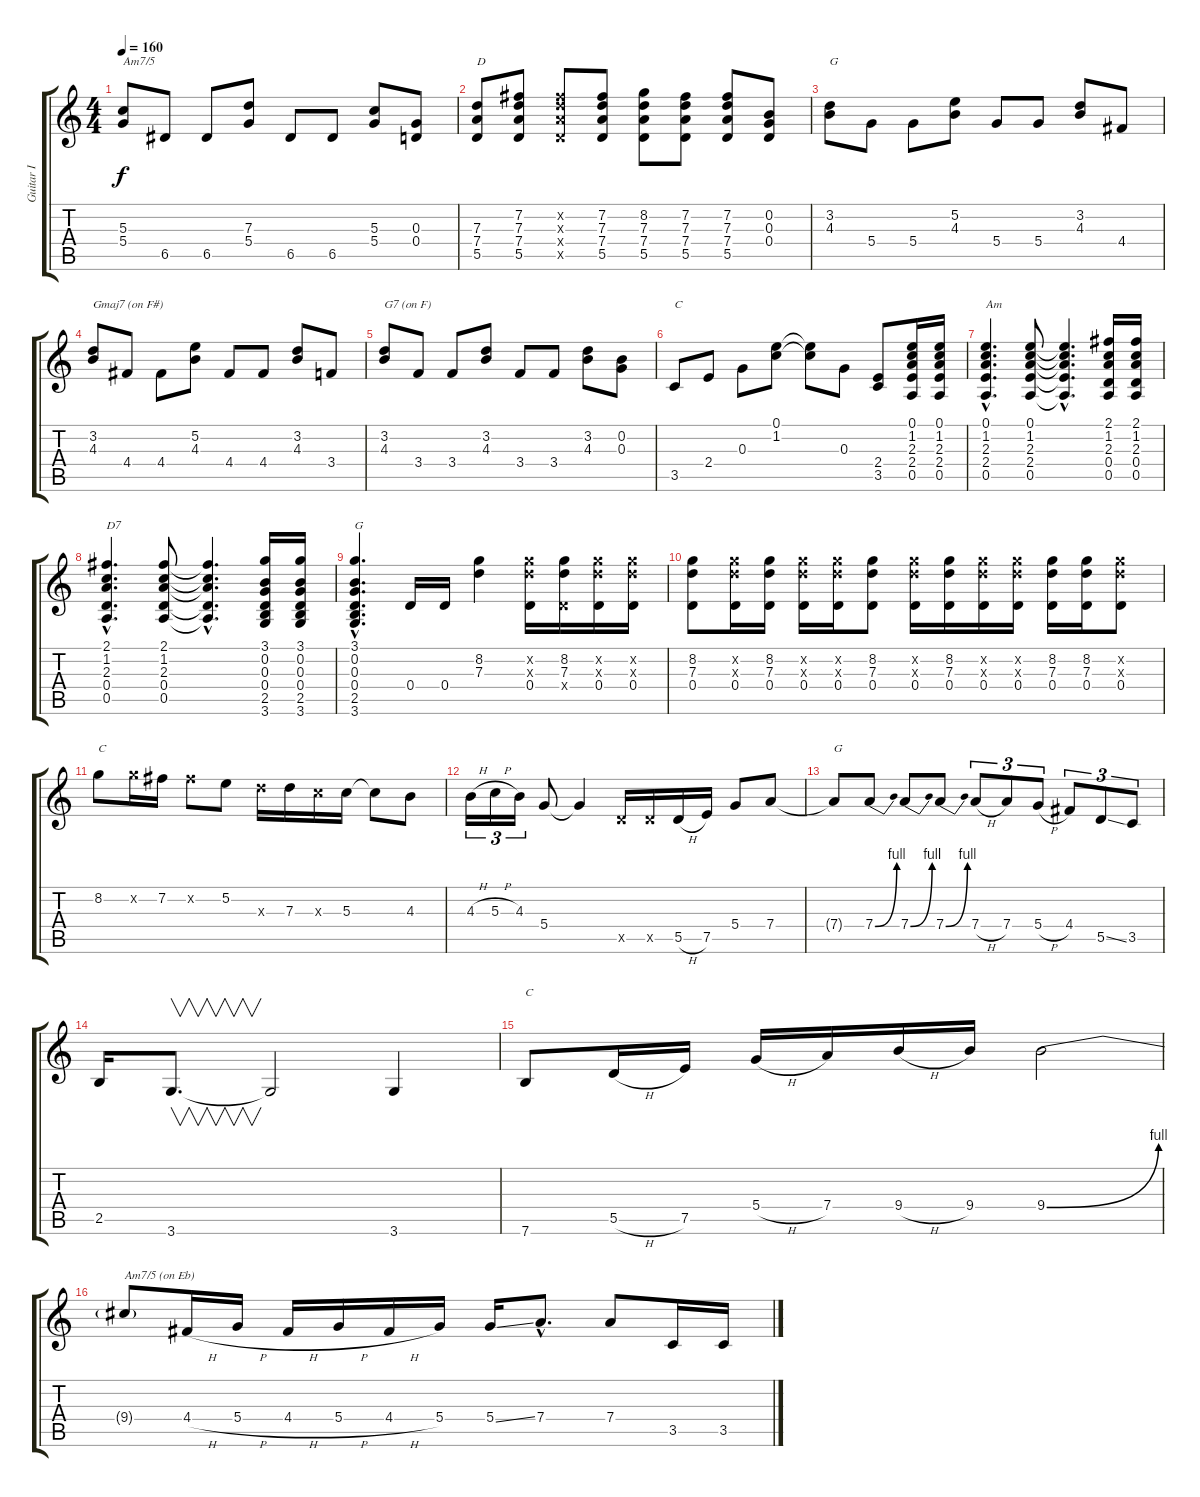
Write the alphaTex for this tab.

\track ("Guitar I" "Guitar I") {instrument distortionguitar}
\staff {score tabs}
\tuning (E4 B3 G3 D3 A2 E2) {hide}
\ts (4 4)
\tempo 160
\clef g2
\ks c
(5.3 5.4).8{txt "Am7/5" dy f} 6.5.8 6.5.8 (7.3 5.4).8 6.5.8 6.5.8 (5.3 5.4).8 (0.3 0.4).8 |
(7.3 7.4 5.5).8{txt "D"} (7.2 7.3 7.4 5.5).8 (7.2{x} 7.3{x} 7.4{x} 5.5{x}).8 (7.2 7.3 7.4 5.5).8 (8.2 7.3 7.4 5.5).8 (7.2 7.3 7.4 5.5).8 (7.2 7.3 7.4 5.5).8 (0.2 0.3 0.4).8 |
(3.2 4.3).8{txt "G"} 5.4.8 5.4.8 (5.2 4.3).8 5.4.8 5.4.8 (3.2 4.3).8 4.4.8 |
(3.2 4.3).8{txt "Gmaj7 (on F#)"} 4.4.8 4.4.8 (5.2 4.3).8 4.4.8 4.4.8 (3.2 4.3).8 3.4.8 |
(3.2 4.3).8{txt "G7 (on F)"} 3.4.8 3.4.8 (3.2 4.3).8 3.4.8 3.4.8 (3.2 4.3).8 (0.2 0.3).8 |
3.5.8{txt "C"} 2.4.8 0.3.8 (0.1 1.2).8 (0.1{t} 1.2{t}).8 0.3.8 (2.4 3.5).8 (0.1 1.2 2.3 2.4 0.5).16 (0.1 1.2 2.3 2.4 0.5).16 |
(0.1{hac} 1.2{hac} 2.3{hac} 2.4{hac} 0.5{hac}).4{d txt "Am"} (0.1 1.2 2.3 2.4 0.5).8 (0.1{hac t} 1.2{hac t} 2.3{hac t} 2.4{hac t} 0.5{hac t}).4{d} (2.1 1.2 2.3 0.4 0.5).16 (2.1 1.2 2.3 0.4 0.5).16 |
(2.1{hac} 1.2{hac} 2.3{hac} 0.4{hac} 0.5{hac}).4{d txt "D7"} (2.1 1.2 2.3 0.4 0.5).8 (2.1{hac t} 1.2{hac t} 2.3{hac t} 0.4{hac t} 0.5{hac t}).4{d} (3.1 0.2 0.3 0.4 2.5 3.6).16 (3.1 0.2 0.3 0.4 2.5 3.6).16 |
(3.1{hac} 0.2{hac} 0.3{hac} 0.4{hac} 2.5{hac} 3.6{hac}).4{d txt "G"} 0.4.16 0.4.16 (8.2 7.3).4 (8.2{x} 7.3{x} 0.4).16 (8.2 7.3 0.4{x}).16 (8.2{x} 7.3{x} 0.4).16 (8.2{x} 7.3{x} 0.4).16 |
(8.2 7.3 0.4).8 (8.2{x} 7.3{x} 0.4).16 (8.2 7.3 0.4).16 (8.2{x} 7.3{x} 0.4).16 (8.2{x} 7.3{x} 0.4).16 (8.2 7.3 0.4).8 (8.2{x} 7.3{x} 0.4).16 (8.2 7.3 0.4).16 (8.2{x} 7.3{x} 0.4).16 (8.2{x} 7.3{x} 0.4).16 (8.2 7.3 0.4).16 (8.2 7.3 0.4).16 (8.2{x} 7.3{x} 0.4).8 |
8.2.8{txt "C"} 8.2{x}.16 7.2.16 7.2{x}.8 5.2.8 7.3{x}.16 7.3.16 5.3{x}.16 5.3.16 5.3{t}.8 4.3.8 |
4.3{h}.16{tu (3 2)} 5.3{h}.16{tu (3 2)} 4.3.16{tu (3 2)} 5.4.8 5.4{t}.4 5.5{x}.16 5.5{x}.16 5.5{h}.16 7.5.16 5.4.8 7.4.8 |
7.4{t}.8{txt "G"} 7.4{be (bend 0 0 60 4)}.8 7.4{be (bend 0 0 60 4)}.8 7.4{be (bend 0 0 60 4)}.8 7.4{h}.8{tu (3 2)} 7.4.8{tu (3 2)} 5.4{h}.8{tu (3 2)} 4.4.8{tu (3 2)} 5.5{ss}.8{tu (3 2)} 3.5.8{tu (3 2)} |
2.5.16 3.6.8{v d} 3.6{t}.2 3.6.4 |
7.6.8{txt "C"} 5.5{h}.16 7.5.16 5.4{h}.16 7.4.16 9.4{h}.16 9.4.16 9.4{be (bend 0 0 60 4)}.2 |
9.4{t}.8{txt "Am7/5 (on Eb)"} 4.4{h}.16 5.4{h}.16 4.4{h}.16 5.4{h}.16 4.4{h}.16 5.4.16 5.4{ss}.16 7.4{hac}.8{d} 7.4.8 3.5.16 3.5.16
